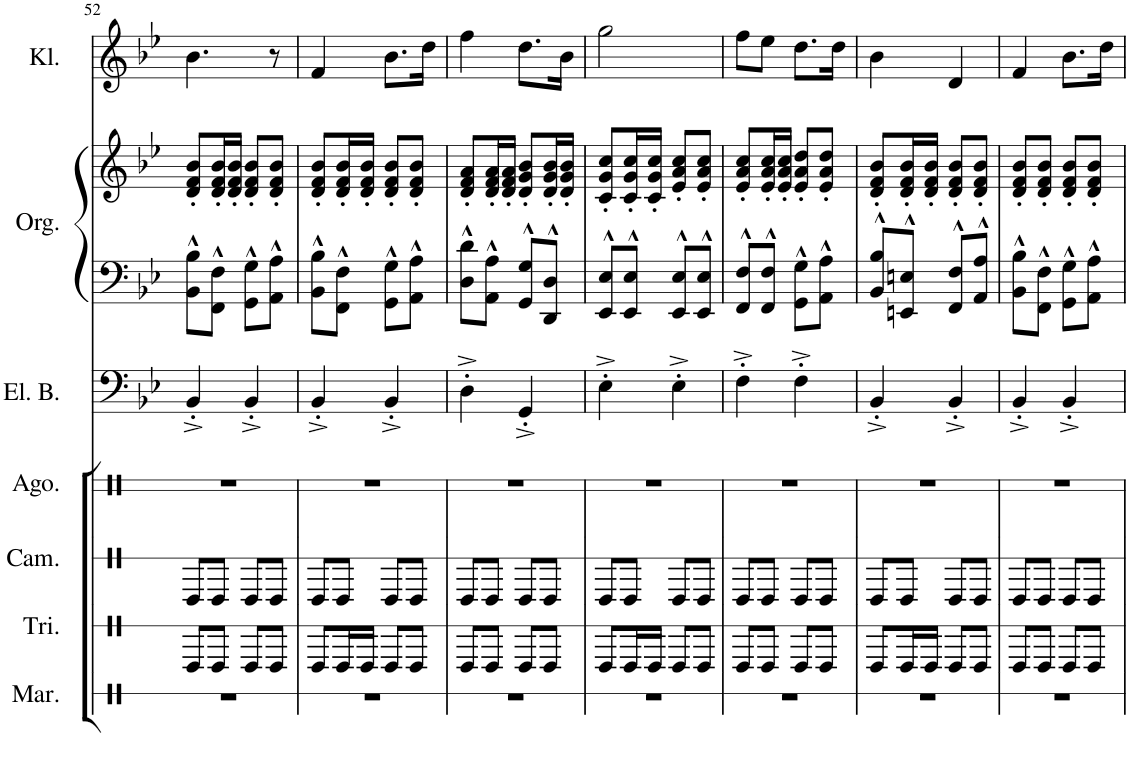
**kern	**kern	**kern	**kern	**kern	**kern	**kern	**kern
*part7	*part6	*part5	*part4	*part3	*part2	*part2	*part1
*staff8	*staff7	*staff6	*staff5	*staff4	*staff3	*staff2	*staff1
*I"Maracas	*I"Triangel	*I"Campana/Cowbell	*I"Agogo	*I"Electric Bass	*I"Orgel	*	*I"Klarinette
*I'Mar.	*I'Tri.	*I'Cam.	*I'Ago.	*I'El. B.	*I'Org.	*	*I'Kl.
!!LO:PB:g=z
*clefX	*clefX	*clefX	*clefX	*clefF4	*clefF4	*clefG2	*clefG2
*	*	*	*	*	*	*	*Trd1c2
*k[]	*k[]	*k[]	*k[]	*k[b-e-]	*k[b-e-]	*k[b-e-]	*k[b-e-]
*	*	*	*	*B-:	*B-:	*B-:	*B-:
*M2/4	*M2/4	*M2/4	*M2/4	*M2/4	*M2/4	*M2/4	*M2/4
=52	=52	=52	=52	=52	=52	=52	=52
2r	8e/L	8e/L	2r	4BB-'^/	8BB-\^^ 8B-\^^L	8d/' 8f/' 8b-/'L	4.b-\
.	8e/J	8e/J	.	.	8FF\^^ 8F\^^J	16d/' 16f/' 16b-/'L	.
.	.	.	.	.	.	16d/' 16f/' 16b-/'JJ	.
.	8e/L	8e/L	.	4BB-'^/	8GG\^^ 8G\^^L	8d/' 8f/' 8b-/'L	.
.	8e/J	8e/J	.	.	8AA\^^ 8A\^^J	8d/' 8f/' 8b-/'J	8r
=53	=53	=53	=53	=53	=53	=53	=53
2r	8e/L	8e/L	2r	4BB-'^/	8BB-\^^ 8B-\^^L	8d/' 8f/' 8b-/'L	4f/
.	16e/L	8e/J	.	.	8FF\^^ 8F\^^J	16d/' 16f/' 16b-/'L	.
.	16e/JJ	.	.	.	.	16d/' 16f/' 16b-/'JJ	.
.	8e/L	8e/L	.	4BB-'^/	8GG\^^ 8G\^^L	8d/' 8f/' 8b-/'L	8.b-\L
.	8e/J	8e/J	.	.	8AA\^^ 8A\^^J	8d/' 8f/' 8b-/'J	.
.	.	.	.	.	.	.	16dd\Jk
=54	=54	=54	=54	=54	=54	=54	=54
2r	8e/L	8e/L	2r	4D'^\	8D\^^ 8d\^^L	8d/' 8f/' 8a/'L	4ff\
.	8e/J	8e/J	.	.	8AA\^^ 8A\^^J	16d/' 16f/' 16a/'L	.
.	.	.	.	.	.	16d/' 16f/' 16a/'JJ	.
.	8e/L	8e/L	.	4GG'^/	8GG/^^ 8G/^^L	8d/' 8g/' 8b-/'L	8.dd\L
.	8e/J	8e/J	.	.	8DD/^^ 8D/^^J	16d/' 16g/' 16b-/'L	.
.	.	.	.	.	.	16d/' 16g/' 16b-/'JJ	16b-\Jk
=55	=55	=55	=55	=55	=55	=55	=55
2r	8e/L	8e/L	2r	4E-'^\	8EE-/^^ 8E-/^^L	8c/' 8g/' 8cc/'L	2gg\
.	16e/L	8e/J	.	.	8EE-/^^ 8E-/^^J	16c/' 16g/' 16cc/'L	.
.	16e/JJ	.	.	.	.	16c/' 16g/' 16cc/'JJ	.
.	8e/L	8e/L	.	4E-'^\	8EE-/^^ 8E-/^^L	8e-/' 8a/' 8cc/'L	.
.	8e/J	8e/J	.	.	8EE-/^^ 8E-/^^J	8e-/' 8a/' 8cc/'J	.
=56	=56	=56	=56	=56	=56	=56	=56
2r	8e/L	8e/L	2r	4F'^\	8FF/^^ 8F/^^L	8e-/' 8a/' 8cc/'L	8ff\L
.	8e/J	8e/J	.	.	8FF/^^ 8F/^^J	16e-/' 16a/' 16cc/'L	8ee-\J
.	.	.	.	.	.	16e-/' 16a/' 16cc/'JJ	.
.	8e/L	8e/L	.	4F'^\	8GG\^^ 8G\^^L	8e-/' 8a/' 8dd/'L	8.dd\L
.	8e/J	8e/J	.	.	8AA\^^ 8A\^^J	8e-/' 8a/' 8dd/'J	.
.	.	.	.	.	.	.	16dd\Jk
=57	=57	=57	=57	=57	=57	=57	=57
2r	8e/L	8e/L	2r	4BB-'^/	8BB-/^^ 8B-/^^L	8d/' 8f/' 8b-/'L	4b-\
.	16e/L	8e/J	.	.	8EEn/^^ 8En/^^J	16d/' 16f/' 16b-/'L	.
.	16e/JJ	.	.	.	.	16d/' 16f/' 16b-/'JJ	.
.	8e/L	8e/L	.	4BB-'^/	8FF/^^ 8F/^^L	8d/' 8f/' 8b-/'L	4d/
.	8e/J	8e/J	.	.	8AA/^^ 8A/^^J	8d/' 8f/' 8b-/'J	.
=58	=58	=58	=58	=58	=58	=58	=58
2r	8e/L	8e/L	2r	4BB-'^/	8BB-\^^ 8B-\^^L	8d/' 8f/' 8b-/'L	4f/
.	8e/J	8e/J	.	.	8FF\^^ 8F\^^J	8d/' 8f/' 8b-/'J	.
.	8e/L	8e/L	.	4BB-'^/	8GG\^^ 8G\^^L	8d/' 8f/' 8b-/'L	8.b-\L
.	8e/J	8e/J	.	.	8AA\^^ 8A\^^J	8d/' 8f/' 8b-/'J	.
.	.	.	.	.	.	.	16dd\Jk
=	=	=	=	=	=	=	=
*-	*-	*-	*-	*-	*-	*-	*-
